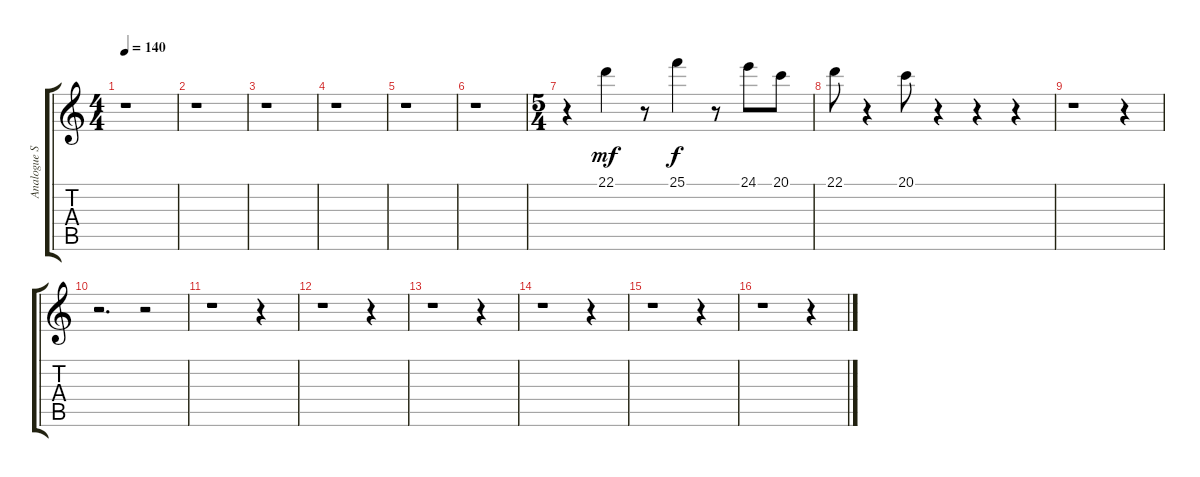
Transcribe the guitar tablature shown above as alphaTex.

\track ("Analogue Synth" "Analogue S") {instrument lead1square}
\staff {score tabs}
\tuning (E4 B3 G3 D3 A2 E2) {hide}
\ts (4 4)
\tempo 140
\clef g2
\ks c
r.1{dy f} |
r.1 |
r.1 |
r.1 |
r.1 |
r.1 |
\ts (5 4)
r.4 22.1.4{dy mf} r.8 25.1.4{dy f} r.8 24.1.8 20.1.8 |
22.1.8 r.4 20.1.8 r.4 r.4 r.4 |
r.1 r.4 |
r.2{d} r.2 |
r.1 r.4 |
r.1 r.4 |
r.1 r.4 |
r.1 r.4 |
r.1 r.4 |
r.1 r.4
